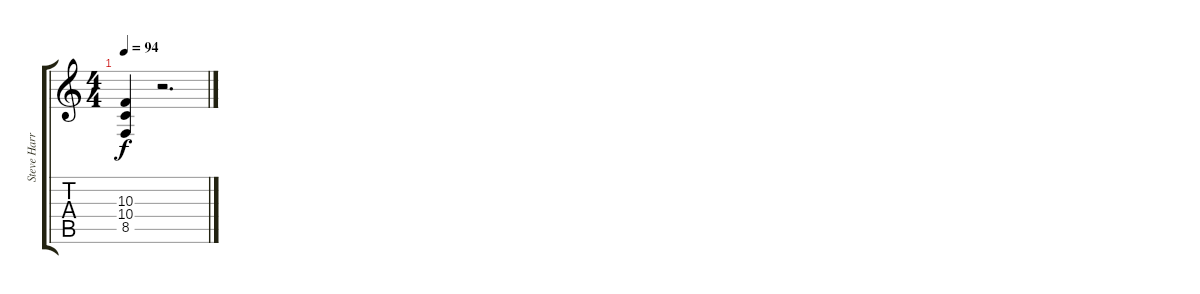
\track ("Steve Harris (Sintetizador)" "Steve Harr") {instrument synthstrings1}
\staff {score tabs}
\tuning (E4 B3 G3 D3 A2 E2) {hide}
\ts (4 4)
\tempo 94
\clef g2
\ks c
(10.3 10.4 8.5).4{dy f} r.2{d}
